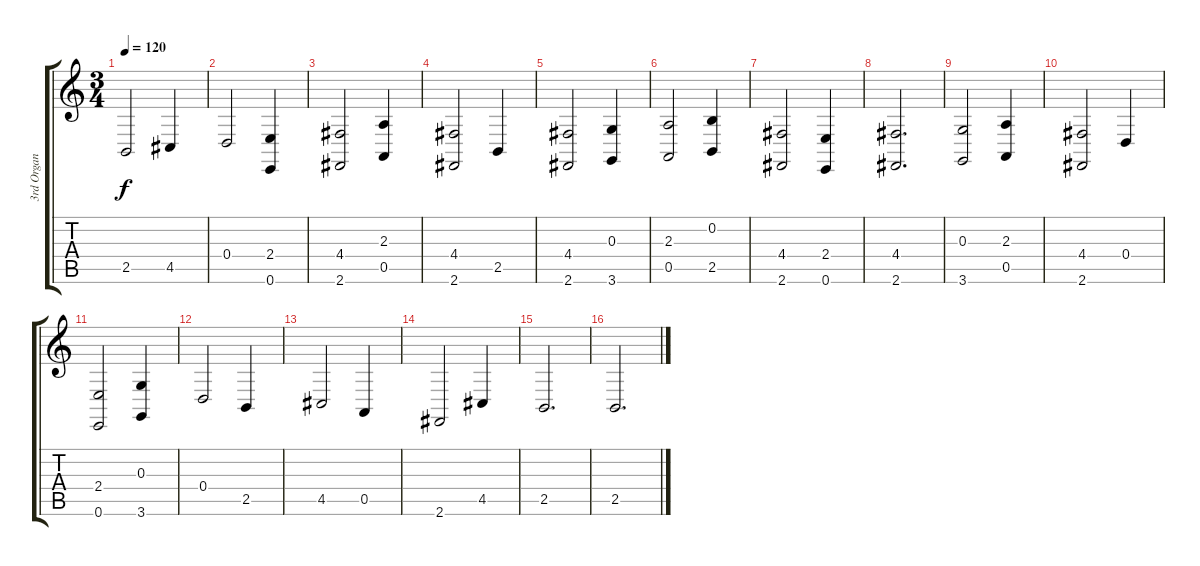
\track ("3rd Organ" "3rd Organ") {instrument churchorgan}
\staff {score tabs}
\tuning (E4 B3 G3 D3 A2 E2) {hide}
\ts (3 4)
\tempo 120
\clef g2
\ks c
2.5.2{dy f} 4.5.4 |
0.4.2 (2.4 0.6).4 |
(4.4 2.6).2 (2.3 0.5).4 |
(4.4 2.6).2 2.5.4 |
(4.4 2.6).2 (0.3 3.6).4 |
(2.3 0.5).2 (0.2 2.5).4 |
(4.4 2.6).2 (2.4 0.6).4 |
(4.4 2.6).2{d} |
(0.3 3.6).2 (2.3 0.5).4 |
(4.4 2.6).2 0.4.4 |
(2.4 0.6).2 (0.3 3.6).4 |
0.4.2 2.5.4 |
4.5.2 0.5.4 |
2.6.2 4.5.4 |
2.5.2{d} |
2.5.2{d}
